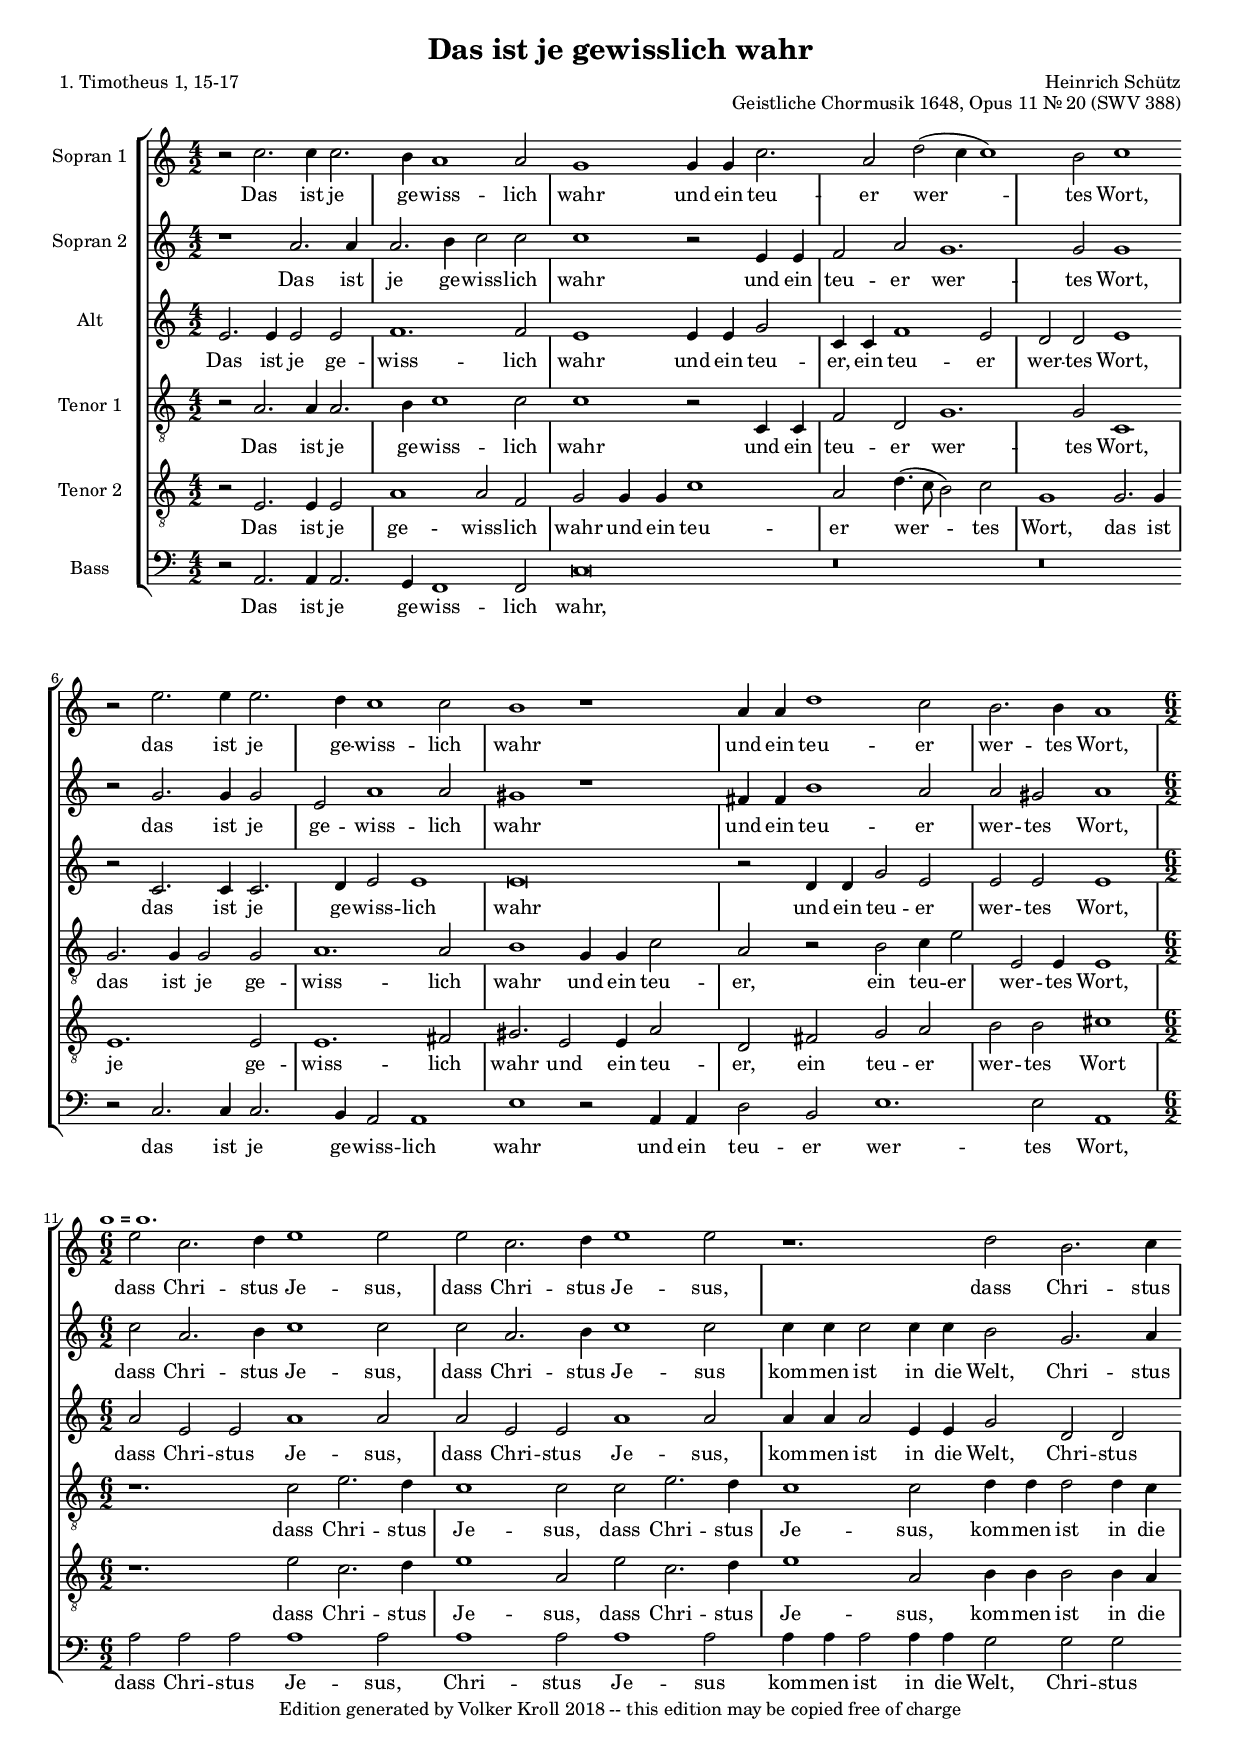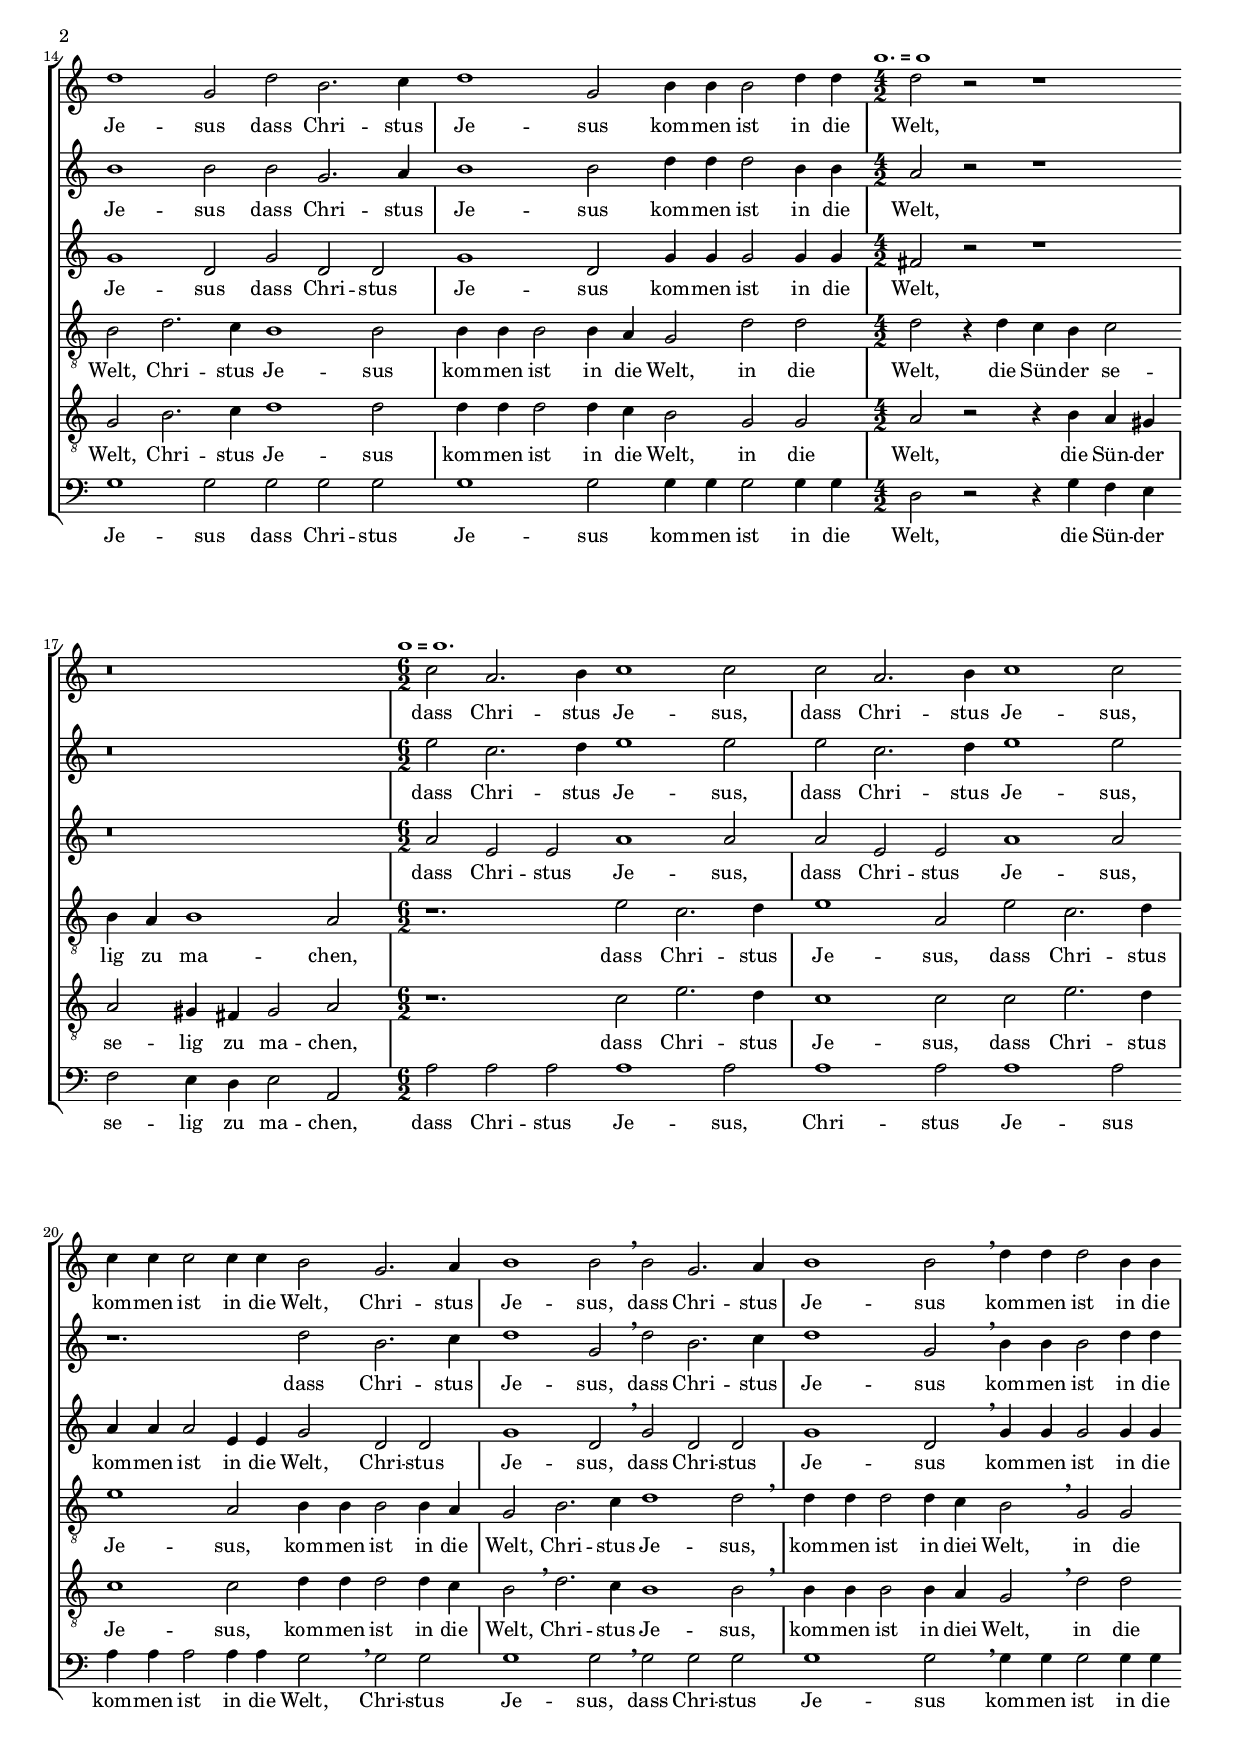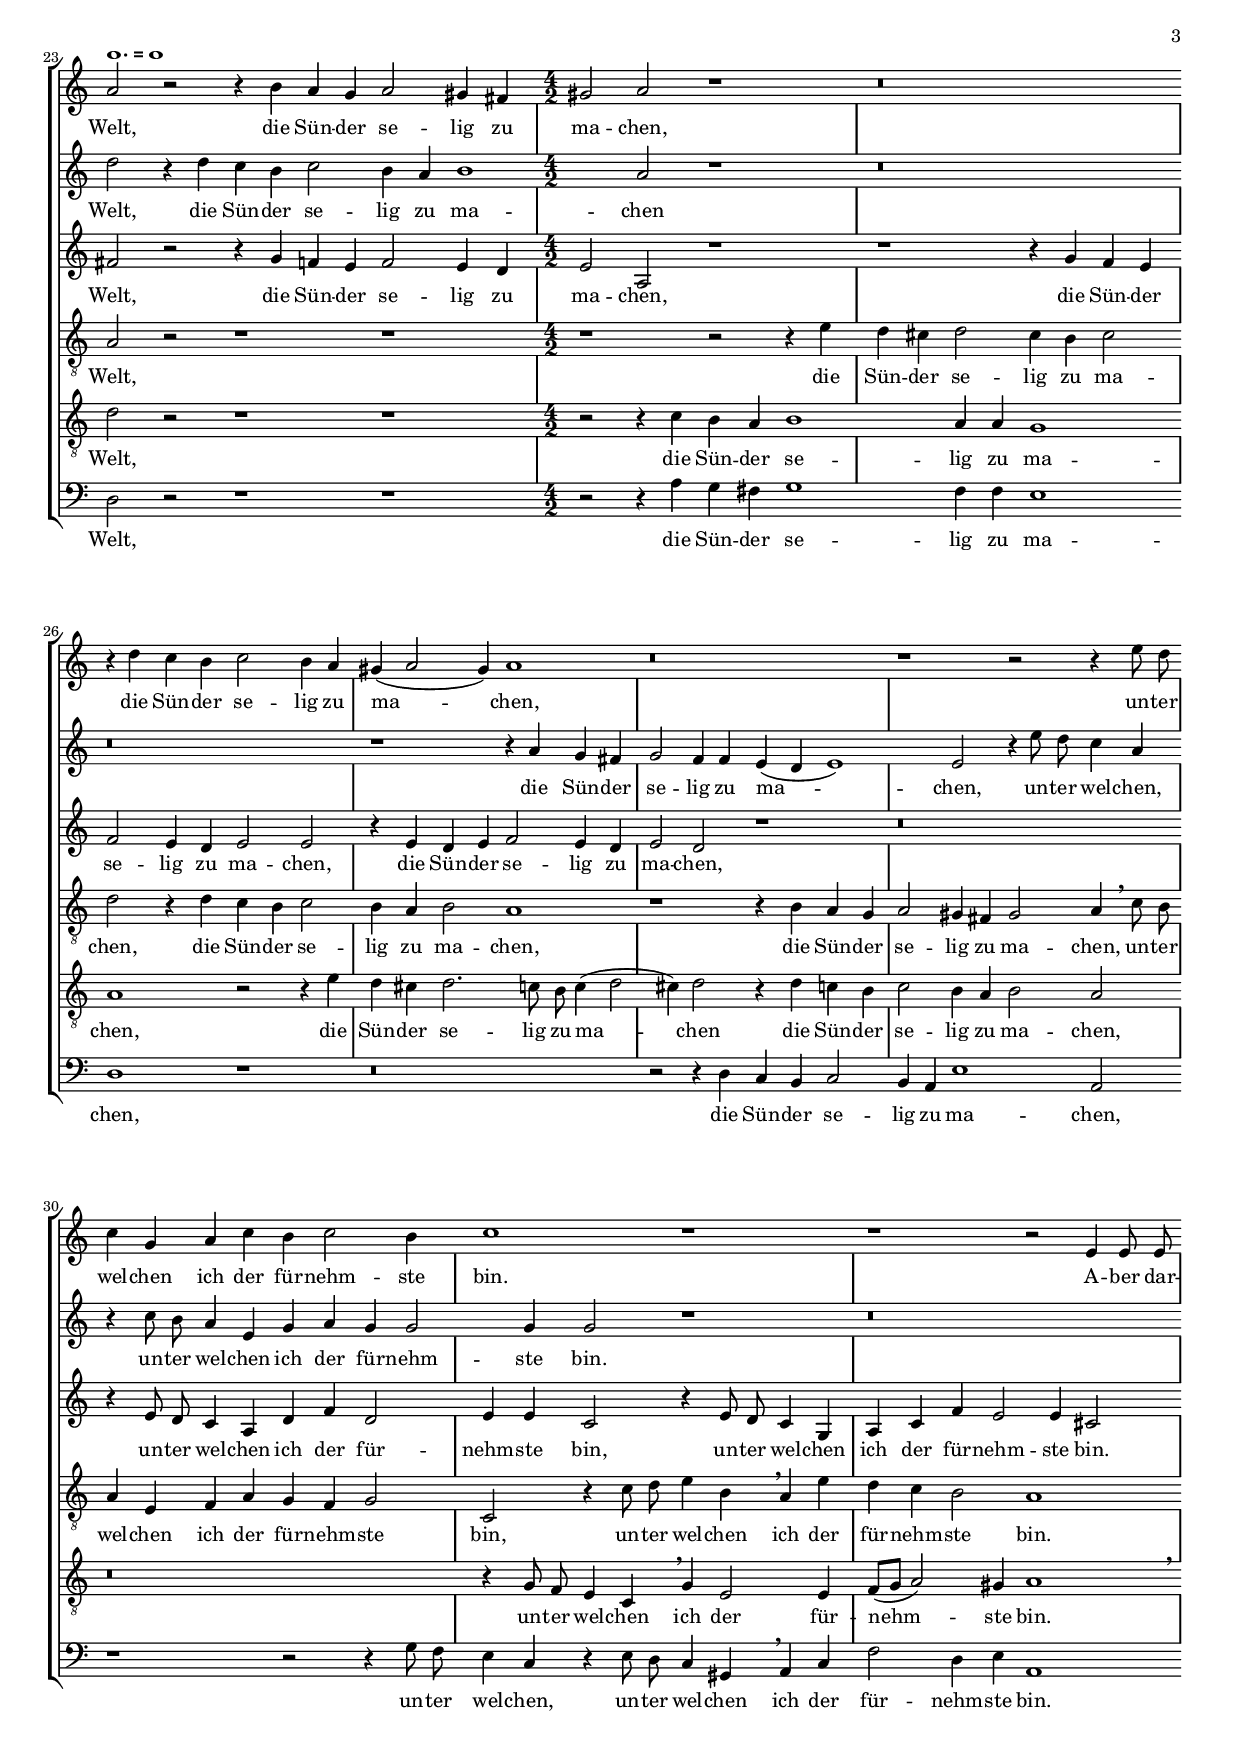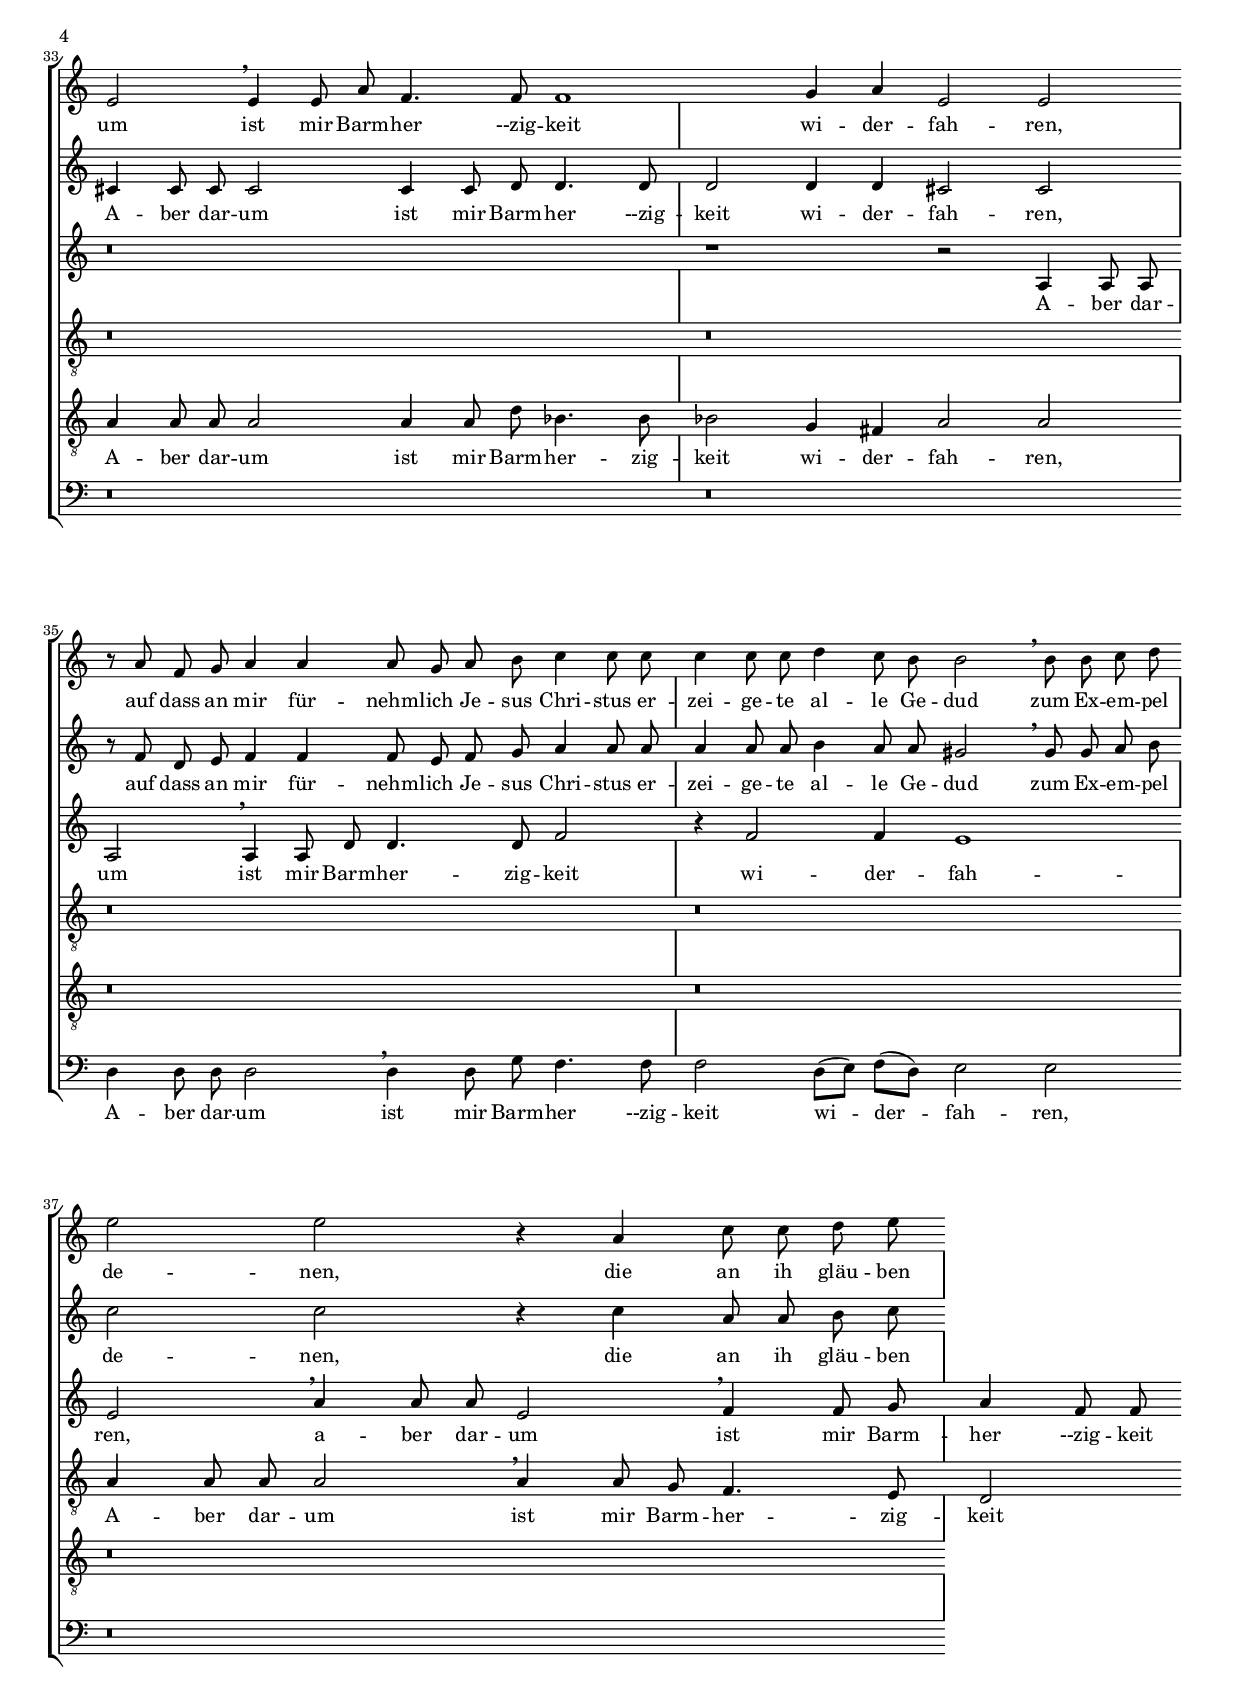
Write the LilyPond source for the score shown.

\version "2.18.2"
\header {
  title = "Das ist je gewisslich wahr"
  poet ="1. Timotheus 1, 15-17"
  opus = "Geistliche Chormusik 1648, Opus 11 Nr. 20 (SWV 388)"
  composer = "Heinrich Schütz"
  % Do not display the tagline for this book
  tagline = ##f
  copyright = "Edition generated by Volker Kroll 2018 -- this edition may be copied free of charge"
}
#(set-global-staff-size 15.87)

global = {
  \hide Staff.BarLine
  s1 s
  % the final bar line is not interrupted
  %\undo \hide Staff.BarLine
  %\bar "|."
}

drei_auf_zwei = {
    \tempo \markup {
        \concat {
        \smaller \general-align #Y #DOWN \note #"1." #1
        " = "
        \smaller \general-align #Y #DOWN \note #"1" #1
        }
    }
}

zwei_auf_drei = {
    \tempo \markup {
        \concat {
        \smaller \general-align #Y #DOWN \note #"1" #1
        " = "
        \smaller \general-align #Y #DOWN \note #"1." #1
        }
    }
}


sopran_one = \relative c'' {
    \time 4/2 r2 c2. c4 c2. b4 a1 a2 g1 g4 g c2. a2 d( c4 c1) b2 c1
    r2 e2. e4 e2. d4 c1 c2 b1 r1 a4 a d1 c2 b2. b4 a1
    \time 6/2 \zwei_auf_drei e'2 c2. d4 e1 e2 e c2. d4 e1 e2 r1. d2 b2. c4 d1 g,2
    d'2 b2. c4 d1 g,2 b4 b b2 d4 d \time 4/2 \drei_auf_zwei d2 r2 r1 r\breve
    \time 6/2 \zwei_auf_drei c2 a2. b4 c1 c2 c a2. b4 c1 c2 c4 c c2 c4 c b2 g2. a4
    b1 b2 \breathe b g2. a4 b1 b2 \breathe d4 d d2 b4 b \drei_auf_zwei a2 r2 r4 b4 a g a2 gis4 fis
    \time 4/2 gis2 a r1 r\breve r4 d4 c b c2 b4 a gis( a2 gis4) a1
    r\breve r1 r2 r4 e'8 d c4 g a c b c2 b4
    c1 r1 r1 r2 e,4 e8 e e2 \breathe e4 e8 a
    f4. f8 f1 g4 a e2 e r8 a8 f g a4 a a8 g a b c4 c8 c
    c4 c8 c d4 c8 b b2 \breathe b8 b c d e2 e r4 a,4 c8 c d e
}
sopran_one_text = \lyricmode { 
    Das ist je ge -- wiss -- lich wahr und ein teu -- er wer -- tes Wort, 
    das ist je ge -- wiss -- lich wahr und ein teu -- er wer -- tes Wort,
    dass Chri -- stus Je -- sus, dass Chri -- stus Je -- sus, dass Chri -- stus Je -- sus
    dass Chri -- stus Je -- sus kom -- men ist in die Welt,
    dass Chri -- stus Je -- sus, dass Chri -- stus Je -- sus, kom -- men ist in die Welt,  Chri -- stus
    Je -- sus, dass Chri -- stus Je -- sus kom -- men ist in die Welt, die Sün -- der se -- lig zu 
    ma -- chen, die Sün -- der se -- lig zu ma -- chen,
    un -- ter wel -- chen ich der für -- nehm -- ste 
    bin. A -- ber dar -- um ist mir Barm -- her --zig -- keit 
    wi -- der -- fah -- ren, auf dass an mir für -- nehm -- lich Je -- sus Chri -- stus er 
    -- zei -- ge -- te al -- le Ge -- dud zum Ex -- em -- pel de -- nen, die an ih gläu -- ben 
}
sopran_two = \relative c'' {
    \time 4/2 r1 a2. a4 a2. b4 c2 c c1 r2 e,4 e f2 a g1. g2 g1 
    r2 g2. g4 g2 e a1 a2 gis1 r1 fis4 fis b1 a2 a gis a1
    \time 6/2  c2 a2. b4 c1 c2 c a2. b4 c1 c2 c4 c c2 c4 c b2 g2. a4 b1 b2
    b2 g2. a4 b1 b2 d4 d d2 b4 b a2 r2 r1 r\breve
    \time 6/2 e'2 c2. d4 e1 e2 e c2. d4 e1 e2 r1. d2 b2. c4
    d1 g,2 \breathe d'2 b2. c4 d1 g,2 \breathe b4 b b2 d4 d d2 r4 d4  c b c2 b4 a b1
    a2 r1 r\breve r r1 r4 a4 g fis
    g2 f4 f e( d e1) e2 r4 e'8 d c4 a r4 c8 b a4 e g a g g2 g4
    g2 r1 r\breve cis,4 cis8 cis cis2 
    cis4 cis8 d d4. d8 d2 d4 d cis2 cis r8 f8 d e f4 f f8 e f g a4 a8 a 
    a4 a8 a b4 a8 a gis2 \breathe gis8 gis a b c2 c r4 c4 a8 a b c

}


sopran_two_text = \lyricmode { 
    Das ist je ge -- wiss -- lich wahr und ein teu -- er wer -- tes Wort, 
    das ist je ge -- wiss -- lich wahr und ein teu -- er wer -- tes Wort,
    dass Chri -- stus Je -- sus, dass Chri -- stus Je -- sus kom -- men ist in die Welt,  Chri -- stus Je -- sus
    dass Chri -- stus Je -- sus kom -- men ist in die Welt,
    dass Chri -- stus Je -- sus, dass Chri -- stus Je -- sus, dass Chri -- stus 
    Je -- sus, dass Chri -- stus Je -- sus kom -- men ist in die Welt, die Sün -- der se -- lig zu ma -- chen
    die Sün -- der
    se -- lig zu ma -- chen, un -- ter wel -- chen, un -- ter wel -- chen ich der für -- nehm 
    -- ste bin.  A -- ber dar -- um 
    ist mir Barm -- her --zig -- keit wi -- der -- fah -- ren, auf dass an mir für -- nehm -- lich Je -- sus Chri -- stus er 
    -- zei -- ge -- te al -- le Ge -- dud zum Ex -- em -- pel de -- nen, die an ih gläu -- ben 


}

alt = \relative c' {
    \time 4/2 e2. e4 e2 e2 f1. f2 e1 e4 e g2 c,4 c f1 e2 d d e1
    r2 c2. c4 c2. d4 e2 e1 e\breve r2 d4 d g2 e e e e1
    \time 6/2 a2 e e a1 a2 a e e a1 a2 a4 a a2 e4 e g2 d d g1 d2
    g2 d d g1 d2 g4 g g2 g4 g fis2 r2 r1 r\breve
    \time 6/2 a2 e e a1 a2 a e e a1 a2 a4 a a2 e4 e g2 d d 
    g1 d2 \breathe g2 d d g1 d2 \breathe g4 g g2 g4 g fis2 r2 r4 g4 f e f2 e4 d
    e2 a, r1 r1 r4 g'4 f e f2 e4 d e2 e r4 e4 d e f2 e4 d
    e2 d r1 r\breve r4 e8 d c4 a d f d2 
    e4 e c2 r4 e8 d c4 g a c f e2 e4 cis2
    r\breve r1 r2 a4 a8 a a2 \breathe a4 a8 d d4. d8 f2
    r4 f2 f4 e1 e2 \breathe a4 a8 a e2 \breathe f4 f8 g 
    a4 f8 f
    
}
alt_text = \lyricmode { 
    Das ist je ge -- wiss -- lich wahr und ein teu -- er, ein teu -- er wer -- tes Wort, 
    das ist je ge -- wiss -- lich wahr und ein teu -- er wer -- tes Wort,
    dass Chri -- stus Je -- sus, dass Chri -- stus Je -- sus, kom -- men ist in die Welt,  Chri -- stus Je -- sus
    dass Chri -- stus Je -- sus kom -- men ist in die Welt,
    dass Chri -- stus Je -- sus, dass Chri -- stus Je -- sus, kom -- men ist in die Welt,  Chri -- stus
    Je -- sus, dass Chri -- stus Je -- sus kom -- men ist in die Welt, die Sün -- der se -- lig zu
    ma -- chen, die Sün -- der se -- lig zu ma -- chen, die Sün -- der se -- lig zu
    ma -- chen, un -- ter wel -- chen ich der für
    -- nehm -- ste bin, un -- ter wel -- chen ich der für -- nehm -- ste bin.
    A -- ber dar -- um ist mir Barm -- her -- zig -- keit
    wi -- der -- fah -- ren, a -- ber dar -- um ist mir Barm 
    -- her --zig -- keit 


}

tenor_one = \relative c' {
    \clef "G_8" \time 4/2 r2 a2. a4 a2. b4 c1 c2 c1 r2 c,4 c f2 d g1. g2 c,1 
    g'2. g4 g2 g a1. a2 b1 g4 g c2 a r2 b2 c4 e2 e, e4 e1
    \time 6/2 r1. c'2 e2. d4 c1 c2 c e2. d4 c1 c2 d4 d d2 d4 c b2 d2. c4
    b1 b2 b4 b b2 b 4 a g2 d'2 d d r4 d4 c b c2 b4 a b1 a2
    \time 6/2 r1. e'2 c2. d4 e1 a,2 e'2 c2. d4 e1 a,2 b4 b b2 b4 a
    g2 b2. c4 d1 d2 \breathe d4 d d2 d4 c b2 \breathe g2 g a r2 r1 r1
    r1 r2 r4 e'4 d cis d2 cis4 b cis2 d r4 d4 c b c2 b4 a b2 a1
    r1 r4 b4 a g a2 gis4 fis gis2 a4 \breathe c8 b a4 e f a g f g2
    c,2 r4 c'8 d e4 b \breathe a e' d c b2 a1 r\breve 
    r r 
    r a4 a8 a a2 \breathe a4 a8 g f4. e8 
    d2
}
tenor_one_text = \lyricmode { 
    Das ist je ge -- wiss -- lich wahr und ein teu -- er wer -- tes Wort,
    das ist je ge -- wiss -- lich wahr und ein teu -- er, ein teu -- er wer -- tes Wort,
    dass Chri -- stus Je -- sus, dass Chri -- stus Je -- sus, kom -- men ist in die Welt,  Chri -- stus
    Je -- sus kom -- men ist in die Welt, in die Welt, die Sün -- der se -- lig zu ma -- chen,
    dass Chri -- stus Je -- sus, dass Chri -- stus Je -- sus, kom -- men ist in die 
    Welt,  Chri -- stus Je -- sus, kom -- men ist in diei Welt, in die Welt,
    die Sün -- der se -- lig zu ma -- chen, die Sün -- der se -- lig zu ma -- chen, 
    die Sün -- der se -- lig zu ma -- chen,  un -- ter wel -- chen ich der für -- nehm -- ste
    bin, un -- ter wel -- chen ich der für -- nehm -- ste bin.
    A -- ber dar -- um ist mir Barm -- her -- zig 
    -- keit


}


tenor_two = \relative c {
    \clef "G_8" \time 4/2 r2 e2. e4 e2 a1 a2 f g g4 g c1 a2 d4.( c8 b2) c2 g1 g2. g4 
    e1. e2  e1. fis2 gis2. e2 e4 a2 d,2 fis2 g a b b cis1
    r1. e2 c2. d4 e1 a,2 e' c2. d4 e1 a,2 b4 b b2 b4 a g2 b2. c4
    d1 d2 d4 d d2 d4 c b2 g g a r2 r4 b4 a gis a2 gis4 fis gis2 a
    \time 6/2 r1. c2 e2. d4 c1 c2 c e2. d4 c1 c2 d4 d d2 d4 c
    b2 \breathe d2. c4 b1 b2 \breathe b4 b b2 b4 a g2 \breathe d'2 d d r2 r1 r1
    r2 r4 c4 b a b1 a4 a g1 a r2 r4 e'4 d cis d2. c8 b c4( d2 cis4) d2
    r4 d4 c b c2 b4 a b2 a r\breve
    r4 g8 f e4 c \breathe g' e2 e4 f8([ g] a2) gis4 a1 \breathe a4 a8 a a2 
    a4 a8 d bes4. bes8 bes2 g4 fis a2 a r\breve
    r r
}
tenor_two_text = \lyricmode { 
    Das ist je ge -- wiss -- lich wahr und ein teu -- er wer -- tes Wort, das ist 
    je ge -- wiss -- lich wahr und ein teu -- er, ein teu -- er wer -- tes Wort
    dass Chri -- stus Je -- sus, dass Chri -- stus Je -- sus, kom -- men ist in die Welt,  Chri -- stus
    Je -- sus kom -- men ist in die Welt, in die Welt, die Sün -- der se -- lig zu ma -- chen,
    dass Chri -- stus Je -- sus, dass Chri -- stus Je -- sus, kom -- men ist in die 
    Welt,  Chri -- stus Je -- sus, kom -- men ist in diei Welt, in die Welt,
    die Sün -- der se -- lig zu ma -- chen, die Sün -- der se -- lig zu ma -- chen
    die Sün -- der se -- lig zu ma -- chen, 
    un -- ter wel -- chen ich der für -- nehm -- ste bin. A -- ber dar -- um 
    ist mir Barm -- her -- zig -- keit wi -- der -- fah -- ren, 

}

bass = \relative c {
    \clef "bass"  \time 4/2 r2 a2. a4 a2. g4 f1 f2 c'\breve r\breve r 
    r2 c2. c4 c2. b4 a2 a1 e'1 r2 a,4 a d2 b e1. e2 a,1 
    a'2 a a a1 a2 a1 a2 a1 a2 a4 a a2 a4 a g2 g g g1 g2
    g2 g g g1 g2 g4 g g2 g4 g d2 r2 r4 g4 f e f2 e4 d e2 a,2
    \time 6/2 a'2 a a a1 a2 a1 a2 a1 a2 a4 a a2 a4 a g2 \breathe g g
    g1 g2 \breathe g2 g g g1 g2 \breathe g4 g g2 g4 g d2 r2 r1 r
    r2 r4 a'4 g fis g1 f4 f e1 d r1 r\breve
    r2 r4 d4 c b c2 b4 a e'1 a,2 r1 r2 r4 g'8 f
    e4 c r4 e8 d c4 gis \breathe a c f2 d4 e a,1 
    r\breve r\breve d4 d8 d d2 \breathe d4 d8 g f4. f8
    f2 d8([ e ]) f([ d]) e2 e r\breve 
}

bass_text = \lyricmode { 
    Das ist je ge -- wiss -- lich wahr, 
    das ist je ge -- wiss -- lich wahr und ein teu -- er wer -- tes Wort,
    dass Chri -- stus Je -- sus, Chri -- stus Je -- sus kom -- men ist in die Welt,  Chri -- stus Je -- sus
    dass Chri -- stus Je -- sus kom -- men ist in die Welt, die Sün -- der se -- lig zu ma -- chen,
    dass Chri -- stus Je -- sus, Chri -- stus Je -- sus kom -- men ist in die Welt,  Chri -- stus 
    Je -- sus, dass Chri -- stus Je -- sus kom -- men ist in die Welt, 
    die Sün -- der se -- lig zu ma -- chen,
    die Sün -- der se -- lig zu ma -- chen, un -- ter
    wel -- chen,  un -- ter wel -- chen ich der für -- nehm -- ste bin. 
    A -- ber dar -- um ist mir Barm -- her --zig 
    -- keit wi -- der -- fah -- ren, 
}
\score {
  \new StaffGroup \relative c' {
   \set Score.autoBeaming = ##f
    <<
      \new Staff { <<
        \set Staff.instrumentName = #"Sopran 1"
        \global { \sopran_one }
        \addlyrics { \sopran_one_text }
      >>
      }
      \new Staff { <<
        \set Staff.instrumentName = #"Sopran 2"
        \global { \sopran_two }
        \addlyrics { \sopran_two_text }
      >>
      }
      \new Staff { <<
        \set Staff.instrumentName = #"Alt"
        \global { \alt }
        \addlyrics { \alt_text }
      >>
      }
      \new Staff { <<
        \set Staff.instrumentName = #"Tenor 1"
        \global { \tenor_one }
        \addlyrics { \tenor_one_text }
      >>
      }
      \new Staff { <<
        \set Staff.instrumentName = #"Tenor 2"
        \global { \tenor_two }
        \addlyrics { \tenor_two_text }
      >>
      }
      \new Staff { <<
        \set Staff.instrumentName = #"Bass"
        \global { \bass }
        \addlyrics { \bass_text }
      >>
      }
    >>
  }
}
